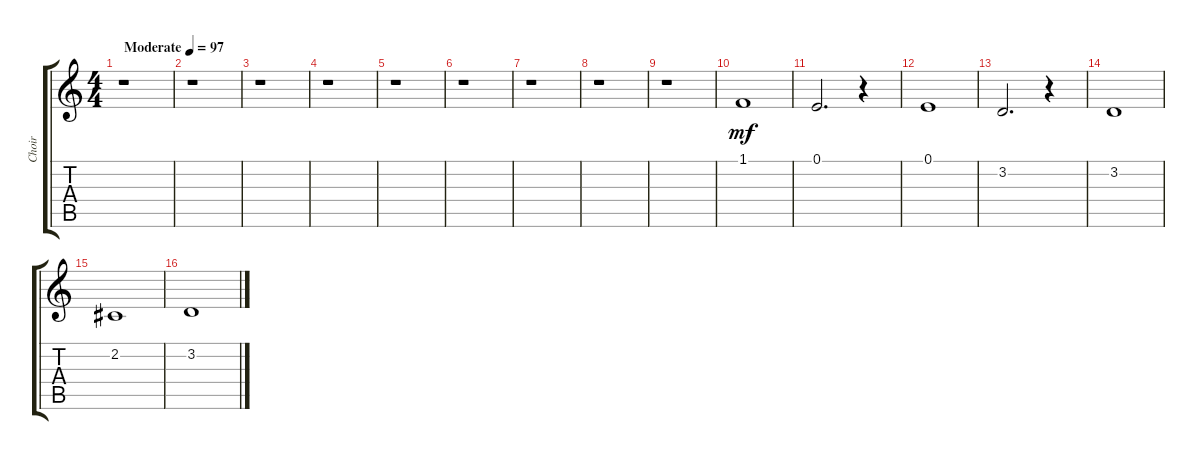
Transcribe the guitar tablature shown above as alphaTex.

\track ("Choir" "Choir") {instrument synthvoice}
\staff {score tabs}
\tuning (E4 B3 G3 D3 A2 E2) {hide}
\ts (4 4)
\tempo (97 "Moderate")
\clef g2
\ks c
r.1{dy mf instrument synthvoice} |
r.1 |
r.1 |
r.1 |
r.1 |
r.1 |
r.1 |
r.1 |
r.1 |
1.1.1{volume 4} |
0.1.2{d volume 16} r.4 |
0.1.1{volume 4} |
3.2.2{d volume 16} r.4 |
3.2.1{volume 4} |
2.2.1{volume 16} |
3.2.1
